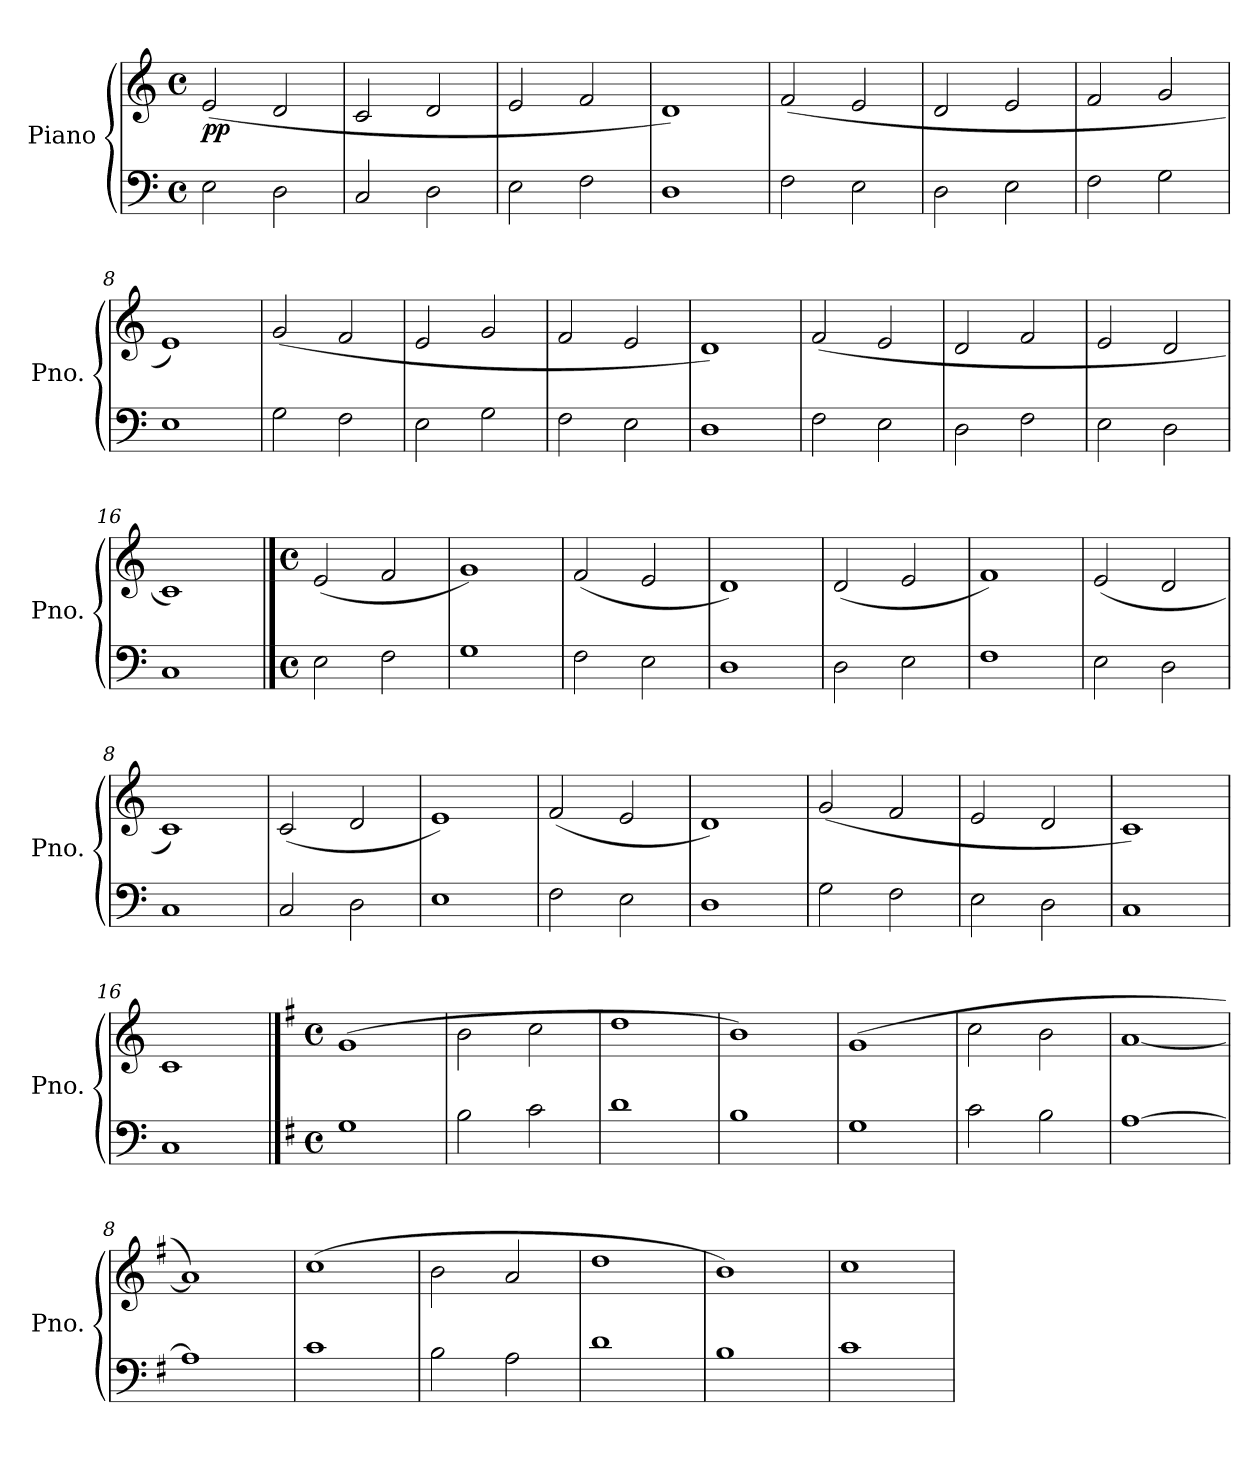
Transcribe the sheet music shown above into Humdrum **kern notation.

**kern	**kern	**dynam
*part1	*part1	*part1
*staff2	*staff1	*staff1/2
*I"Piano	*	*
*I'Pno.	*	*
*clefF4	*clefG2	*
*k[]	*k[]	*
*M4/4	*M4/4	*
*met(c)	*met(c)	*
=1	=1	=1
!	!	!LO:DY:b
2E\	(>2e/	pp
2D\	2d/	.
=2	=2	=2
2C/	2c/	.
2D\	2d/	.
=3	=3	=3
2E\	2e/	.
2F\	2f/	.
=4	=4	=4
1D	1d)	.
=5	=5	=5
2F\	(>2f/	.
2E\	2e/	.
=6	=6	=6
2D\	2d/	.
2E\	2e/	.
=7	=7	=7
2F\	2f/	.
2G\	2g/	.
=8	=8	=8
1E	1e)	.
!!LO:LB:g=z
=9	=9	=9
2G\	(>2g/	.
2F\	2f/	.
=10	=10	=10
2E\	2e/	.
2G\	2g/	.
=11	=11	=11
2F\	2f/	.
2E\	2e/	.
=12	=12	=12
1D	1d)	.
=13	=13	=13
2F\	(>2f/	.
2E\	2e/	.
=14	=14	=14
2D\	2d/	.
2F\	2f/	.
=15	=15	=15
2E\	2e/	.
2D\	2d/	.
=16	=16	=16
1C	1c)	.
!!LO:LB:g=z
==1	==1	==1
*M4/4	*M4/4	*
*met(c)	*met(c)	*
2E\	(<2e/	.
2F\	2f/	.
=2	=2	=2
1G	1g)	.
=3	=3	=3
2F\	(<2f/	.
2E\	2e/	.
=4	=4	=4
1D	1d)	.
=5	=5	=5
2D\	(<2d/	.
2E\	2e/	.
=6	=6	=6
1F	1f)	.
=7	=7	=7
2E\	(<2e/	.
2D\	2d/	.
=8	=8	=8
1C	1c)	.
=9	=9	=9
2C/	(<2c/	.
2D\	2d/	.
!!LO:LB:g=z
=10	=10	=10
1E	1e)	.
=11	=11	=11
2F\	(<2f/	.
2E\	2e/	.
=12	=12	=12
1D	1d)	.
=13	=13	=13
2G\	(<2g/	.
2F\	2f/	.
=14	=14	=14
2E\	2e/	.
2D\	2d/	.
=15	=15	=15
1C	1c)	.
=16	=16	=16
1C	1c	.
!!LO:LB:g=z
==1	==1	==1
*k[f#]	*k[f#]	*
*M4/4	*M4/4	*
*met(c)	*met(c)	*
1G	(>1g	.
=2	=2	=2
2B\	2b\	.
2c\	2cc\	.
=3	=3	=3
1d	1dd	.
=4	=4	=4
1B	1b)	.
=5	=5	=5
1G	(>1g	.
=6	=6	=6
2c\	2cc\	.
2B\	2b\	.
=7	=7	=7
[1A	[1a	.
=8	=8	=8
1A]	1a])	.
=9	=9	=9
1c	(>1cc	.
!!LO:PB:g=z
=10	=10	=10
2B\	2b\	.
2A\	2a/	.
=11	=11	=11
1d	1dd	.
=12	=12	=12
1B	1b)	.
=13	=13	=13
1c	1cc	.
=	=	=
*-	*-	*-
